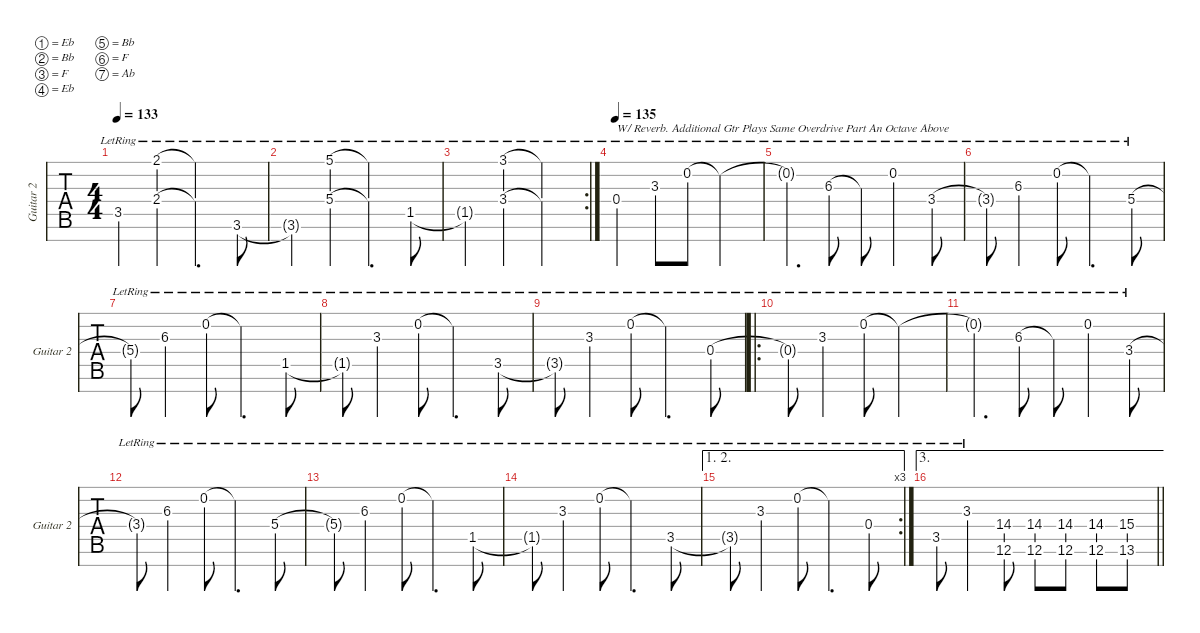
\defaultSystemsLayout 4
\hideDynamics
\bracketExtendMode nobrackets
\singleTrackTrackNamePolicy allsystems
\multiTrackTrackNamePolicy allsystems
\firstSystemTrackNameMode fullname
\otherSystemsTrackNameMode fullname
\otherSystemsTrackNameOrientation horizontal
\track ("Guitar 2" "Guitar 2") {instrument distortionguitar}
\staff {tabs}
\tuning (Eb4 Bb3 F3 Eb3 Bb2 F2 Ab1)
\ts (4 4)
\tempo 133
\clef g2
\ks c
3.5{lr t}.4{dy mf} (2.4{lr} 2.1{lr}).4 (2.4{lr t} 2.1{lr t}).4{d} 3.6{lr}.8 |
3.6{lr t}.4 (5.4{lr} 5.1{lr}).4 (5.4{lr t} 5.1{lr t}).4{d} 1.5{lr}.8 |
\rc 2
1.5{lr t}.4 (3.4{lr} 3.1{lr}).4 (3.4{lr t} 3.1{lr t}).2 |
\tempo 135
0.4{lr}.4{txt "W/ Reverb. Additional Gtr Plays Same Overdrive Part An Octave Above"} 3.3{lr}.8 0.2{lr}.8 0.2{lr t}.2 |
0.2{lr t}.4{d} 6.3{lr}.8 6.3{lr t}.8 0.2{lr}.4 3.4{lr}.8 |
3.4{lr t}.8 6.3{lr}.4 0.2{lr}.8 0.2{lr t}.4{d} 5.4{lr}.8 |
5.4{lr t}.8 6.3{lr}.4 0.2{lr}.8 0.2{lr t}.4{d} 1.5{lr}.8 |
1.5{lr t}.8 3.3{lr}.4 0.2{lr}.8 0.2{lr t}.4{d} 3.5{lr}.8 |
3.5{lr t}.8 3.3{lr}.4 0.2{lr}.8 0.2{lr t}.4{d} 0.4{lr}.8 |
\ro
0.4{lr t}.8 3.3{lr}.4 0.2{lr}.8 0.2{lr t}.2 |
0.2{lr t}.4{d} 6.3{lr}.8 6.3{lr t}.8 0.2{lr}.4 3.4{lr}.8 |
3.4{lr t}.8 6.3{lr}.4 0.2{lr}.8 0.2{lr t}.4{d} 5.4{lr}.8 |
5.4{lr t}.8 6.3{lr}.4 0.2{lr}.8 0.2{lr t}.4{d} 1.5{lr}.8 |
1.5{lr t}.8 3.3{lr}.4 0.2{lr}.8 0.2{lr t}.4{d} 3.5{lr}.8 |
\ae (1 2)
\rc 3
3.5{lr t}.8 3.3{lr}.4 0.2{lr}.8 0.2{lr t}.4{d} 0.4{lr}.8 |
\ae 3
\barLineRight lightlight
3.5{lr}.8 3.3{lr}.4 (14.4 12.6).8 (14.4 12.6).8 (14.4 12.6).8 (14.4 12.6).8 (15.4 13.6).8
